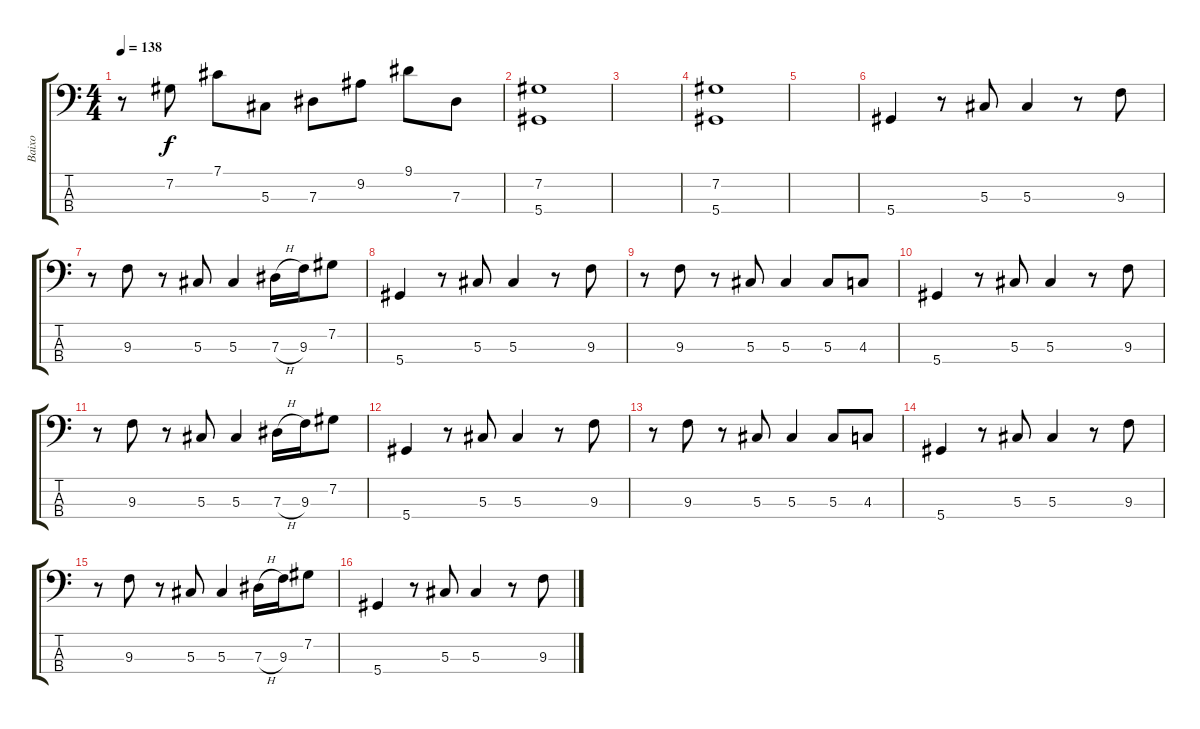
\track ("Baixo" "Baixo") {instrument electricbasspick}
\staff {score tabs}
\tuning (Gb2 Db2 Ab1 Eb1) {hide}
\ts (4 4)
\tempo 138
\clef f4
\ks c
r.8{dy f} 7.2.8 7.1.8 5.3.8 7.3.8 9.2.8 9.1.8 7.3.8 |
(7.2 5.4).1 |
|
(7.2 5.4).1 |
|
5.4.4 r.8 5.3.8 5.3.4 r.8 9.3.8 |
r.8 9.3.8 r.8 5.3.8 5.3.4 7.3{h}.16 9.3.16 7.2.8 |
5.4.4 r.8 5.3.8 5.3.4 r.8 9.3.8 |
r.8 9.3.8 r.8 5.3.8 5.3.4 5.3.8 4.3.8 |
5.4.4 r.8 5.3.8 5.3.4 r.8 9.3.8 |
r.8 9.3.8 r.8 5.3.8 5.3.4 7.3{h}.16 9.3.16 7.2.8 |
5.4.4 r.8 5.3.8 5.3.4 r.8 9.3.8 |
r.8 9.3.8 r.8 5.3.8 5.3.4 5.3.8 4.3.8 |
5.4.4 r.8 5.3.8 5.3.4 r.8 9.3.8 |
r.8 9.3.8 r.8 5.3.8 5.3.4 7.3{h}.16 9.3.16 7.2.8 |
5.4.4 r.8 5.3.8 5.3.4 r.8 9.3.8
